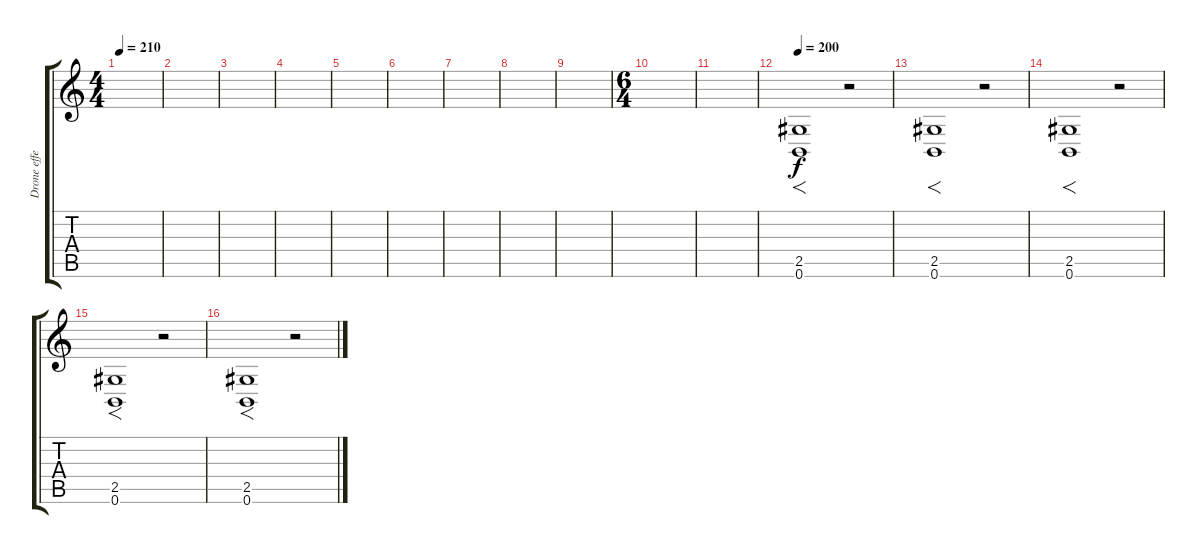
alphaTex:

\track ("Drone effect" "Drone effe") {instrument distortionguitar}
\staff {score tabs}
\tuning (Db4 Ab3 E3 B2 Gb2 B1) {hide}
\ts (4 4)
\tempo 210
\clef g2
\ks c
|
|
|
|
|
|
|
|
|
\ts (6 4)
|
|
\tempo 200
(2.5 0.6).1{f} r.2 |
(2.5 0.6).1{f} r.2 |
(2.5 0.6).1{f} r.2 |
(2.5 0.6).1{f} r.2 |
(2.5 0.6).1{f} r.2
